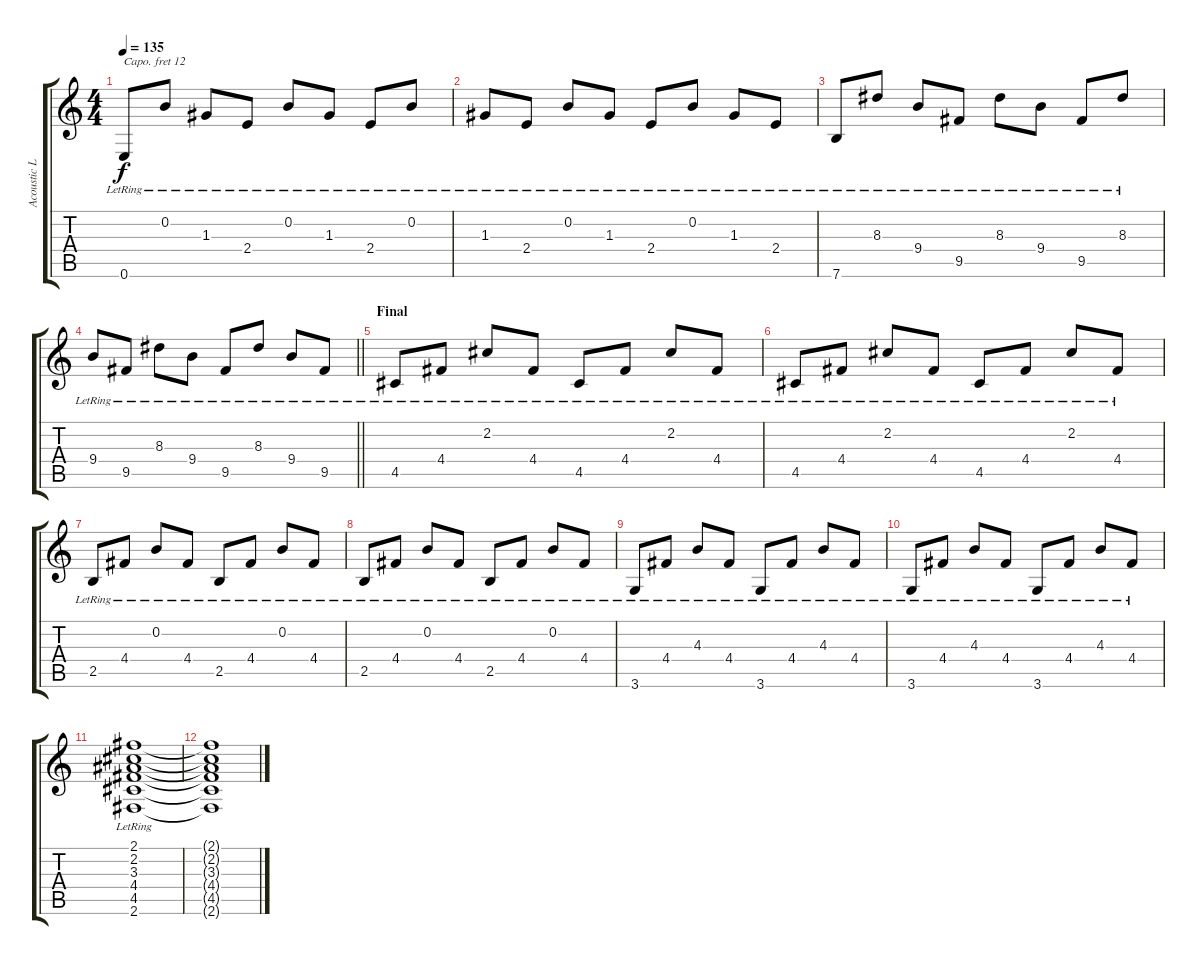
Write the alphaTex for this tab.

\track ("Acoustic Lead" "Acoustic L") {instrument acousticgrandpiano}
\staff {score tabs}
\capo 12
\tuning (E4 B3 G3 D3 A2 E2) {hide}
\ts (4 4)
\tempo 135
\clef g2
\ks c
0.6{lr}.8{dy f} 0.2{lr}.8 1.3{lr}.8 2.4{lr}.8 0.2{lr}.8 1.3{lr}.8 2.4{lr}.8 0.2{lr}.8 |
1.3{lr}.8 2.4{lr}.8 0.2{lr}.8 1.3{lr}.8 2.4{lr}.8 0.2{lr}.8 1.3{lr}.8 2.4{lr}.8 |
7.6{lr}.8 8.3{lr}.8 9.4{lr}.8 9.5{lr}.8 8.3{lr}.8 9.4{lr}.8 9.5{lr}.8 8.3{lr}.8 |
\barLineRight lightlight
9.4{lr}.8 9.5{lr}.8 8.3{lr}.8 9.4{lr}.8 9.5{lr}.8 8.3{lr}.8 9.4{lr}.8 9.5{lr}.8 |
\section ("" "Final")
4.5{lr}.8 4.4{lr}.8 2.2{lr}.8 4.4{lr}.8 4.5{lr}.8 4.4{lr}.8 2.2{lr}.8 4.4{lr}.8 |
4.5{lr}.8 4.4{lr}.8 2.2{lr}.8 4.4{lr}.8 4.5{lr}.8 4.4{lr}.8 2.2{lr}.8 4.4{lr}.8 |
2.5{lr}.8 4.4{lr}.8 0.2{lr}.8 4.4{lr}.8 2.5{lr}.8 4.4{lr}.8 0.2{lr}.8 4.4{lr}.8 |
2.5{lr}.8 4.4{lr}.8 0.2{lr}.8 4.4{lr}.8 2.5{lr}.8 4.4{lr}.8 0.2{lr}.8 4.4{lr}.8 |
3.6{lr}.8 4.4{lr}.8 4.3{lr}.8 4.4{lr}.8 3.6{lr}.8 4.4{lr}.8 4.3{lr}.8 4.4{lr}.8 |
3.6{lr}.8 4.4{lr}.8 4.3{lr}.8 4.4{lr}.8 3.6{lr}.8 4.4{lr}.8 4.3{lr}.8 4.4{lr}.8 |
(2.1{lr} 2.2{lr} 3.3{lr} 4.4{lr} 4.5{lr} 2.6{lr}).1 |
(2.1{t} 2.2{t} 3.3{t} 4.4{t} 4.5{t} 2.6{t}).1
